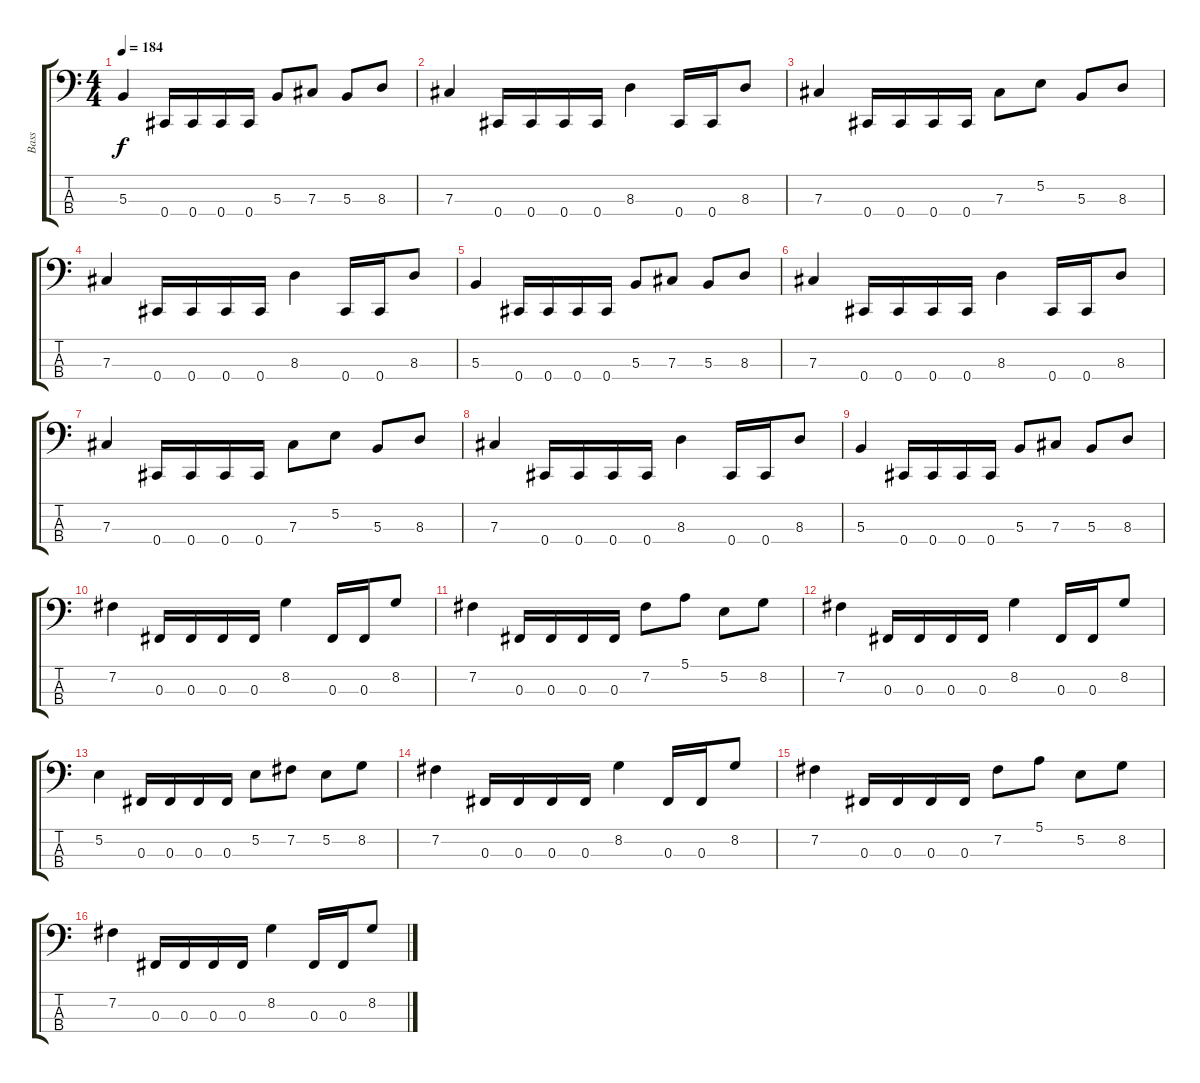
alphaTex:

\track ("Bass" "Bass") {instrument electricbasspick}
\staff {score tabs}
\tuning (E2 B1 Gb1 Db1) {hide}
\ts (4 4)
\tempo 184
\clef f4
\ks c
5.3.4{dy f} 0.4.16 0.4.16 0.4.16 0.4.16 5.3.8 7.3.8 5.3.8 8.3.8 |
7.3.4 0.4.16 0.4.16 0.4.16 0.4.16 8.3.4 0.4.16 0.4.16 8.3.8 |
7.3.4 0.4.16 0.4.16 0.4.16 0.4.16 7.3.8 5.2.8 5.3.8 8.3.8 |
7.3.4 0.4.16 0.4.16 0.4.16 0.4.16 8.3.4 0.4.16 0.4.16 8.3.8 |
5.3.4 0.4.16 0.4.16 0.4.16 0.4.16 5.3.8 7.3.8 5.3.8 8.3.8 |
7.3.4 0.4.16 0.4.16 0.4.16 0.4.16 8.3.4 0.4.16 0.4.16 8.3.8 |
7.3.4 0.4.16 0.4.16 0.4.16 0.4.16 7.3.8 5.2.8 5.3.8 8.3.8 |
7.3.4 0.4.16 0.4.16 0.4.16 0.4.16 8.3.4 0.4.16 0.4.16 8.3.8 |
5.3.4 0.4.16 0.4.16 0.4.16 0.4.16 5.3.8 7.3.8 5.3.8 8.3.8 |
7.2.4 0.3.16 0.3.16 0.3.16 0.3.16 8.2.4 0.3.16 0.3.16 8.2.8 |
7.2.4 0.3.16 0.3.16 0.3.16 0.3.16 7.2.8 5.1.8 5.2.8 8.2.8 |
7.2.4 0.3.16 0.3.16 0.3.16 0.3.16 8.2.4 0.3.16 0.3.16 8.2.8 |
5.2.4 0.3.16 0.3.16 0.3.16 0.3.16 5.2.8 7.2.8 5.2.8 8.2.8 |
7.2.4 0.3.16 0.3.16 0.3.16 0.3.16 8.2.4 0.3.16 0.3.16 8.2.8 |
7.2.4 0.3.16 0.3.16 0.3.16 0.3.16 7.2.8 5.1.8 5.2.8 8.2.8 |
7.2.4 0.3.16 0.3.16 0.3.16 0.3.16 8.2.4 0.3.16 0.3.16 8.2.8
